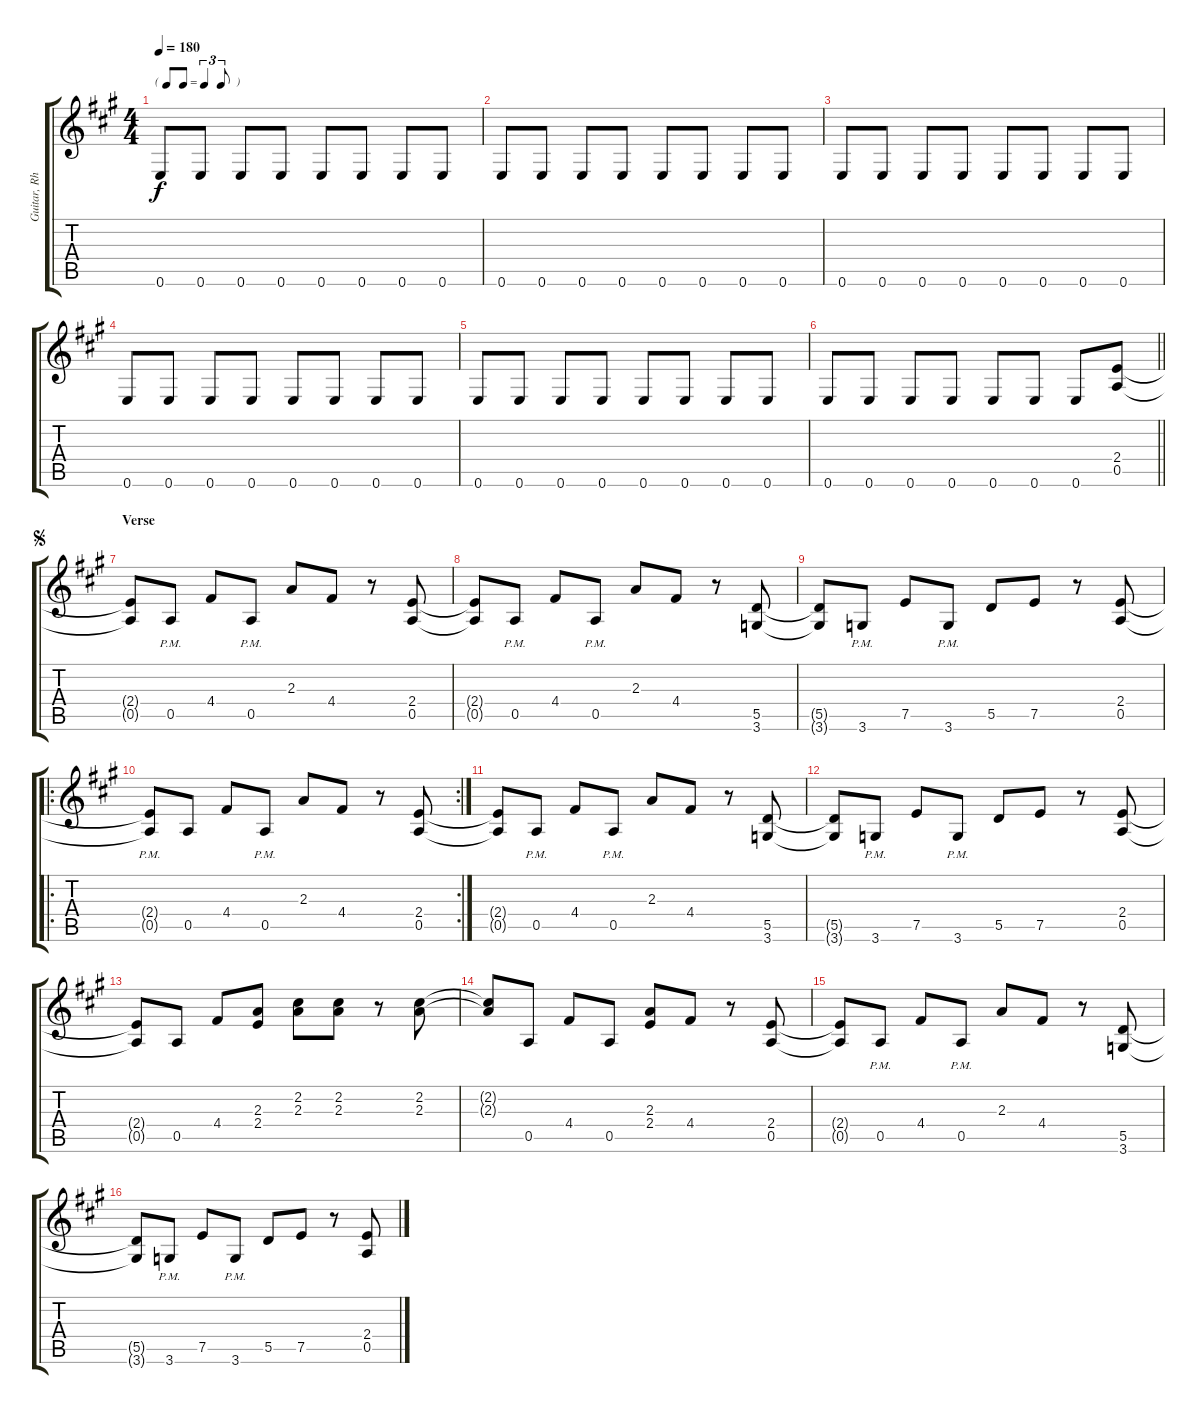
\track ("Guitar, Rhythm" "Guitar, Rh") {instrument distortionguitar}
\staff {score tabs}
\tuning (E4 B3 G3 D3 A2 E2) {hide}
\ts (4 4)
\tf triplet8th
\tempo 180
\clef g2
\ks a
0.6.8{dy f} 0.6.8 0.6.8 0.6.8 0.6.8 0.6.8 0.6.8 0.6.8 |
0.6.8 0.6.8 0.6.8 0.6.8 0.6.8 0.6.8 0.6.8 0.6.8 |
0.6.8 0.6.8 0.6.8 0.6.8 0.6.8 0.6.8 0.6.8 0.6.8 |
0.6.8 0.6.8 0.6.8 0.6.8 0.6.8 0.6.8 0.6.8 0.6.8 |
0.6.8 0.6.8 0.6.8 0.6.8 0.6.8 0.6.8 0.6.8 0.6.8 |
\barLineRight lightlight
0.6.8 0.6.8 0.6.8 0.6.8 0.6.8 0.6.8 0.6.8 (2.4 0.5).8 |
\section ("" "Verse")
\jump segno
(2.4{t} 0.5{t}).8 0.5{pm}.8 4.4.8 0.5{pm}.8 2.3.8 4.4.8 r.8 (2.4 0.5).8 |
(2.4{t} 0.5{t}).8 0.5{pm}.8 4.4.8 0.5{pm}.8 2.3.8 4.4.8 r.8 (5.5 3.6).8 |
(5.5{t} 3.6{t}).8 3.6{pm}.8 7.5.8 3.6{pm}.8 5.5.8 7.5.8 r.8 (2.4 0.5).8 |
\ro
\rc 2
(2.4{pm t} 0.5{pm t}).8 0.5.8 4.4.8 0.5{pm}.8 2.3.8 4.4.8 r.8 (2.4 0.5).8 |
(2.4{t} 0.5{t}).8 0.5{pm}.8 4.4.8 0.5{pm}.8 2.3.8 4.4.8 r.8 (5.5 3.6).8 |
(5.5{t} 3.6{t}).8 3.6{pm}.8 7.5.8 3.6{pm}.8 5.5.8 7.5.8 r.8 (2.4 0.5).8 |
(2.4{t} 0.5{t}).8 0.5.8 4.4.8 (2.3 2.4).8 (2.2 2.3).8 (2.2 2.3).8 r.8 (2.2 2.3).8 |
(2.2{t} 2.3{t}).8 0.5.8 4.4.8 0.5.8 (2.3 2.4).8 4.4.8 r.8 (2.4 0.5).8 |
(2.4{t} 0.5{t}).8 0.5{pm}.8 4.4.8 0.5{pm}.8 2.3.8 4.4.8 r.8 (5.5 3.6).8 |
(5.5{t} 3.6{t}).8 3.6{pm}.8 7.5.8 3.6{pm}.8 5.5.8 7.5.8 r.8 (2.4 0.5).8
